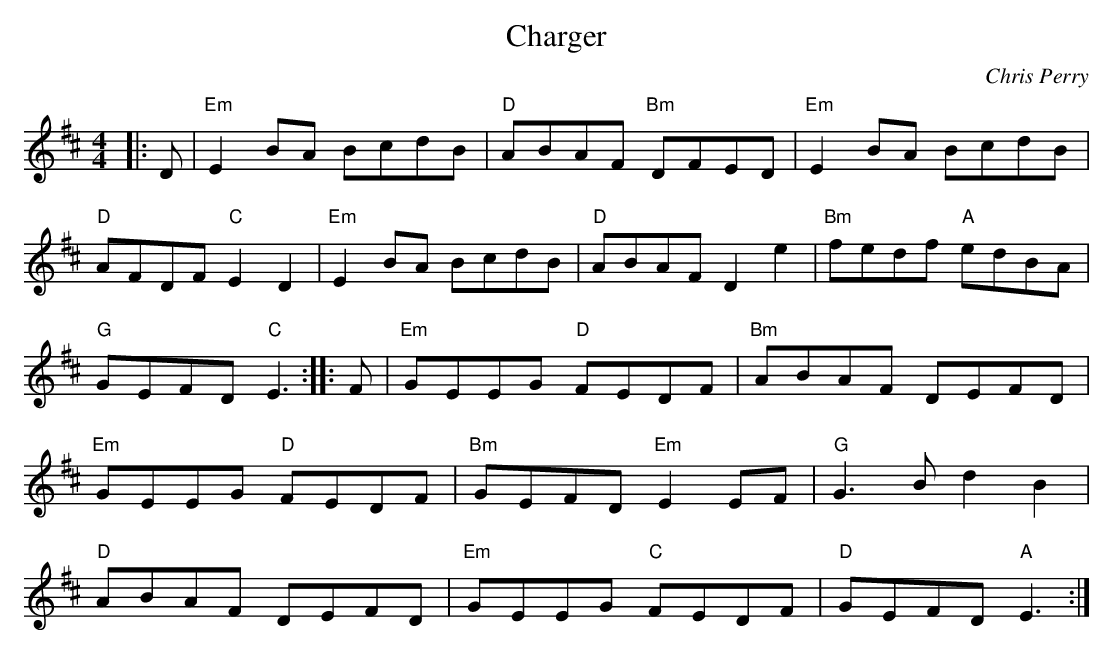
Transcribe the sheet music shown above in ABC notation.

X:1
T:Charger
C:Chris Perry
M:4/4
L:1/8
K:D
|:D |\
"Em"E2 BA BcdB |\
"D"ABAF "Bm"DFED |\
"Em"E2 BA BcdB |\
"D"AFDF "C"E2 D2 |\
"Em"E2 BA BcdB |\
"D"ABAF D2 e2 |\
"Bm"fedf "A"edBA |\
"G"GEFD "C"E3 :: F |\
"Em"GEEG "D"FEDF |\
"Bm"ABAF DEFD |\
"Em"GEEG "D"FEDF |\
"Bm"GEFD "Em"E2 EF |\
"G"G3 B d2 B2 |\
"D"ABAF DEFD |\
"Em"GEEG "C"FEDF |\
"D"GEFD "A"E3 :|
